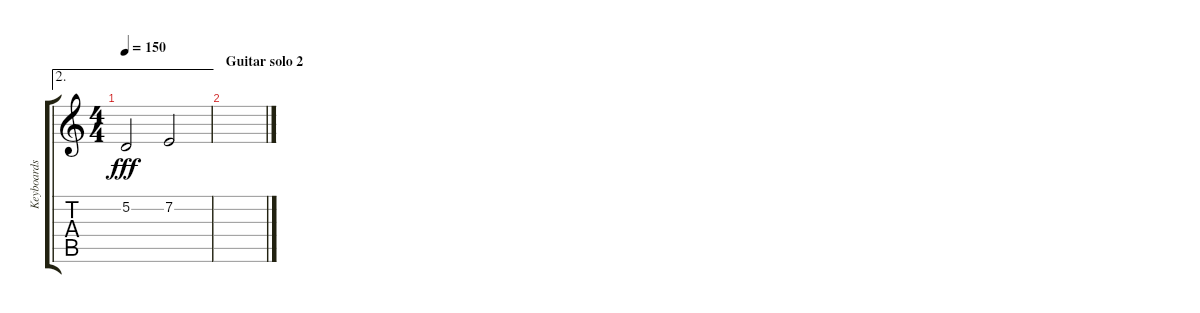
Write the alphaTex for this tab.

\track ("Keyboards 2" "Keyboards ") {instrument harpsichord}
\staff {score tabs}
\tuning (D4 A3 F3 C3 G2 D2) {hide}
\ae 2
\ts (4 4)
\tempo 150
\clef g2
\ks c
5.2.2{dy fff} 7.2.2 |
\section ("" "Guitar solo 2")
